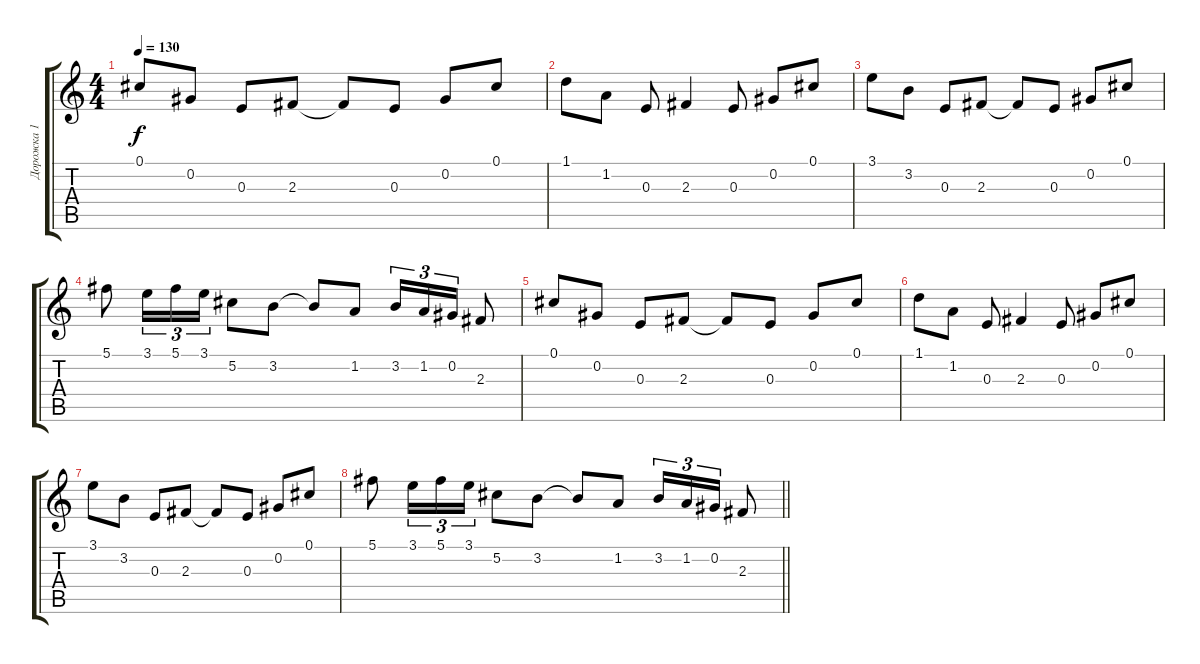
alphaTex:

\track ("Дорожка 1" "Дорожка 1") {instrument distortionguitar}
\staff {score tabs}
\tuning (Db4 Ab3 E3 B2 Gb2 B1) {hide}
\ts (4 4)
\tempo 130
\clef g2
\ks c
0.1.8{dy f} 0.2.8 0.3.8 2.3.8 2.3{t}.8 0.3.8 0.2.8 0.1.8 |
1.1.8 1.2.8 0.3.8 2.3.4 0.3.8 0.2.8 0.1.8 |
3.1.8 3.2.8 0.3.8 2.3.8 2.3{t}.8 0.3.8 0.2.8 0.1.8 |
5.1.8 3.1.16{tu (3 2)} 5.1.16{tu (3 2)} 3.1.16{tu (3 2)} 5.2.8 3.2.8 3.2{t}.8 1.2.8 3.2.16{tu (3 2)} 1.2.16{tu (3 2)} 0.2.16{tu (3 2)} 2.3.8 |
0.1.8 0.2.8 0.3.8 2.3.8 2.3{t}.8 0.3.8 0.2.8 0.1.8 |
1.1.8 1.2.8 0.3.8 2.3.4 0.3.8 0.2.8 0.1.8 |
3.1.8 3.2.8 0.3.8 2.3.8 2.3{t}.8 0.3.8 0.2.8 0.1.8 |
\barLineRight lightlight
5.1.8 3.1.16{tu (3 2)} 5.1.16{tu (3 2)} 3.1.16{tu (3 2)} 5.2.8 3.2.8 3.2{t}.8 1.2.8 3.2.16{tu (3 2)} 1.2.16{tu (3 2)} 0.2.16{tu (3 2)} 2.3.8
